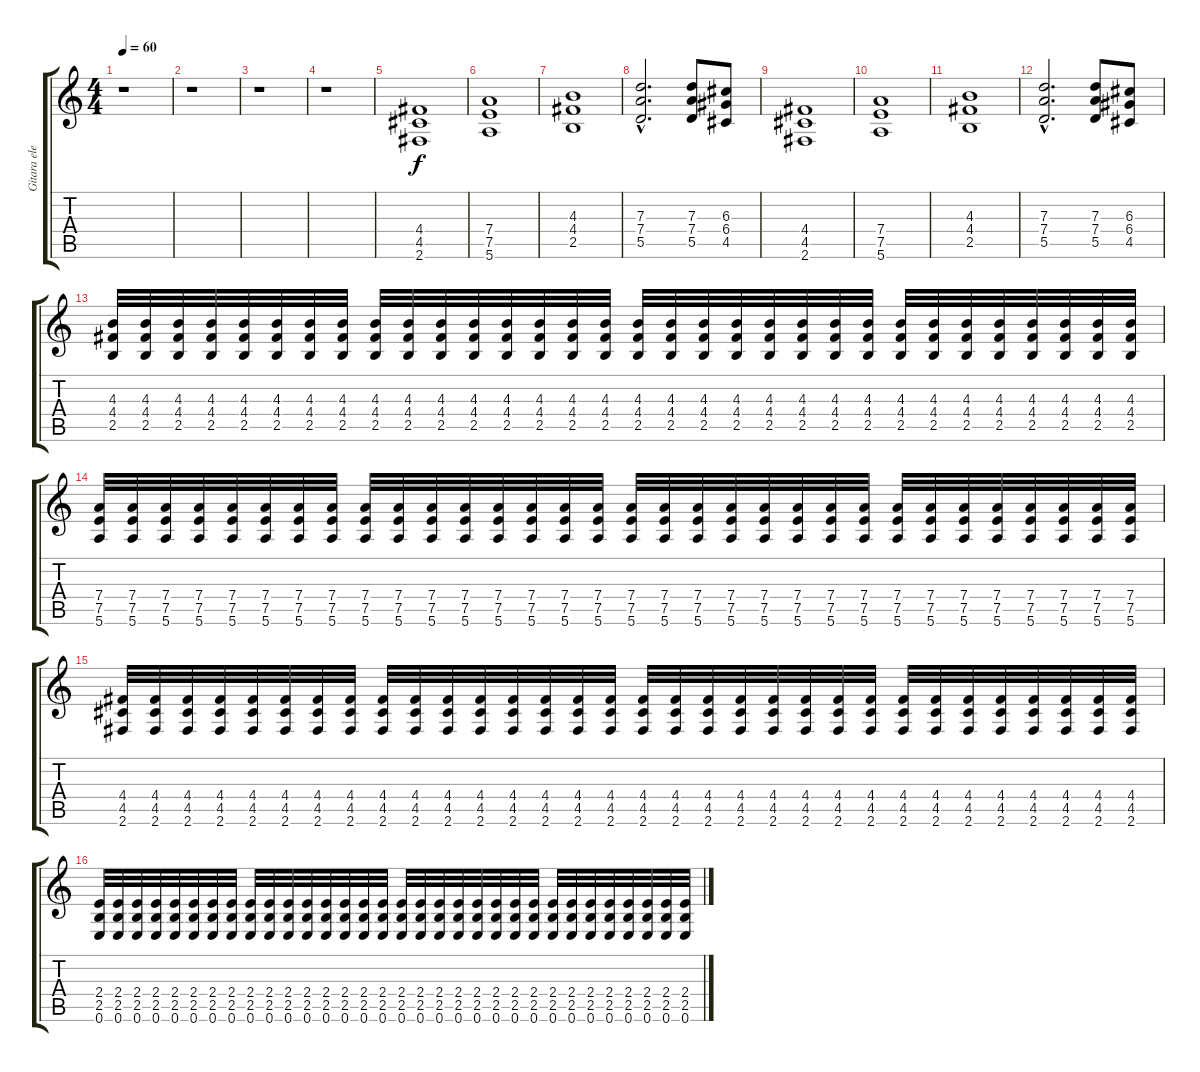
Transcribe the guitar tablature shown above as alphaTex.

\track ("Gitara elektryczna (II)" "Gitara ele") {instrument distortionguitar}
\staff {score tabs}
\tuning (E4 B3 G3 D3 A2 E2) {hide}
\ts (4 4)
\tempo 60
\clef g2
\ks c
r.1{dy f} |
r.1 |
r.1 |
r.1 |
(4.4 4.5 2.6).1 |
(7.4 7.5 5.6).1 |
(4.3 4.4 2.5).1 |
(7.3{hac} 7.4{hac} 5.5{hac}).2{d} (7.3 7.4 5.5).8 (6.3 6.4 4.5).8 |
(4.4 4.5 2.6).1 |
(7.4 7.5 5.6).1 |
(4.3 4.4 2.5).1 |
(7.3{hac} 7.4{hac} 5.5{hac}).2{d} (7.3 7.4 5.5).8 (6.3 6.4 4.5).8 |
(4.3 4.4 2.5).32 (4.3 4.4 2.5).32 (4.3 4.4 2.5).32 (4.3 4.4 2.5).32 (4.3 4.4 2.5).32 (4.3 4.4 2.5).32 (4.3 4.4 2.5).32 (4.3 4.4 2.5).32 (4.3 4.4 2.5).32 (4.3 4.4 2.5).32 (4.3 4.4 2.5).32 (4.3 4.4 2.5).32 (4.3 4.4 2.5).32 (4.3 4.4 2.5).32 (4.3 4.4 2.5).32 (4.3 4.4 2.5).32 (4.3 4.4 2.5).32 (4.3 4.4 2.5).32 (4.3 4.4 2.5).32 (4.3 4.4 2.5).32 (4.3 4.4 2.5).32 (4.3 4.4 2.5).32 (4.3 4.4 2.5).32 (4.3 4.4 2.5).32 (4.3 4.4 2.5).32 (4.3 4.4 2.5).32 (4.3 4.4 2.5).32 (4.3 4.4 2.5).32 (4.3 4.4 2.5).32 (4.3 4.4 2.5).32 (4.3 4.4 2.5).32 (4.3 4.4 2.5).32 |
(7.4 7.5 5.6).32 (7.4 7.5 5.6).32 (7.4 7.5 5.6).32 (7.4 7.5 5.6).32 (7.4 7.5 5.6).32 (7.4 7.5 5.6).32 (7.4 7.5 5.6).32 (7.4 7.5 5.6).32 (7.4 7.5 5.6).32 (7.4 7.5 5.6).32 (7.4 7.5 5.6).32 (7.4 7.5 5.6).32 (7.4 7.5 5.6).32 (7.4 7.5 5.6).32 (7.4 7.5 5.6).32 (7.4 7.5 5.6).32 (7.4 7.5 5.6).32 (7.4 7.5 5.6).32 (7.4 7.5 5.6).32 (7.4 7.5 5.6).32 (7.4 7.5 5.6).32 (7.4 7.5 5.6).32 (7.4 7.5 5.6).32 (7.4 7.5 5.6).32 (7.4 7.5 5.6).32 (7.4 7.5 5.6).32 (7.4 7.5 5.6).32 (7.4 7.5 5.6).32 (7.4 7.5 5.6).32 (7.4 7.5 5.6).32 (7.4 7.5 5.6).32 (7.4 7.5 5.6).32 |
(4.4 4.5 2.6).32 (4.4 4.5 2.6).32 (4.4 4.5 2.6).32 (4.4 4.5 2.6).32 (4.4 4.5 2.6).32 (4.4 4.5 2.6).32 (4.4 4.5 2.6).32 (4.4 4.5 2.6).32 (4.4 4.5 2.6).32 (4.4 4.5 2.6).32 (4.4 4.5 2.6).32 (4.4 4.5 2.6).32 (4.4 4.5 2.6).32 (4.4 4.5 2.6).32 (4.4 4.5 2.6).32 (4.4 4.5 2.6).32 (4.4 4.5 2.6).32 (4.4 4.5 2.6).32 (4.4 4.5 2.6).32 (4.4 4.5 2.6).32 (4.4 4.5 2.6).32 (4.4 4.5 2.6).32 (4.4 4.5 2.6).32 (4.4 4.5 2.6).32 (4.4 4.5 2.6).32 (4.4 4.5 2.6).32 (4.4 4.5 2.6).32 (4.4 4.5 2.6).32 (4.4 4.5 2.6).32 (4.4 4.5 2.6).32 (4.4 4.5 2.6).32 (4.4 4.5 2.6).32 |
(2.4 2.5 0.6).32 (2.4 2.5 0.6).32 (2.4 2.5 0.6).32 (2.4 2.5 0.6).32 (2.4 2.5 0.6).32 (2.4 2.5 0.6).32 (2.4 2.5 0.6).32 (2.4 2.5 0.6).32 (2.4 2.5 0.6).32 (2.4 2.5 0.6).32 (2.4 2.5 0.6).32 (2.4 2.5 0.6).32 (2.4 2.5 0.6).32 (2.4 2.5 0.6).32 (2.4 2.5 0.6).32 (2.4 2.5 0.6).32 (2.4 2.5 0.6).32 (2.4 2.5 0.6).32 (2.4 2.5 0.6).32 (2.4 2.5 0.6).32 (2.4 2.5 0.6).32 (2.4 2.5 0.6).32 (2.4 2.5 0.6).32 (2.4 2.5 0.6).32 (2.4 2.5 0.6).32 (2.4 2.5 0.6).32 (2.4 2.5 0.6).32 (2.4 2.5 0.6).32 (2.4 2.5 0.6).32 (2.4 2.5 0.6).32 (2.4 2.5 0.6).32 (2.4 2.5 0.6).32
